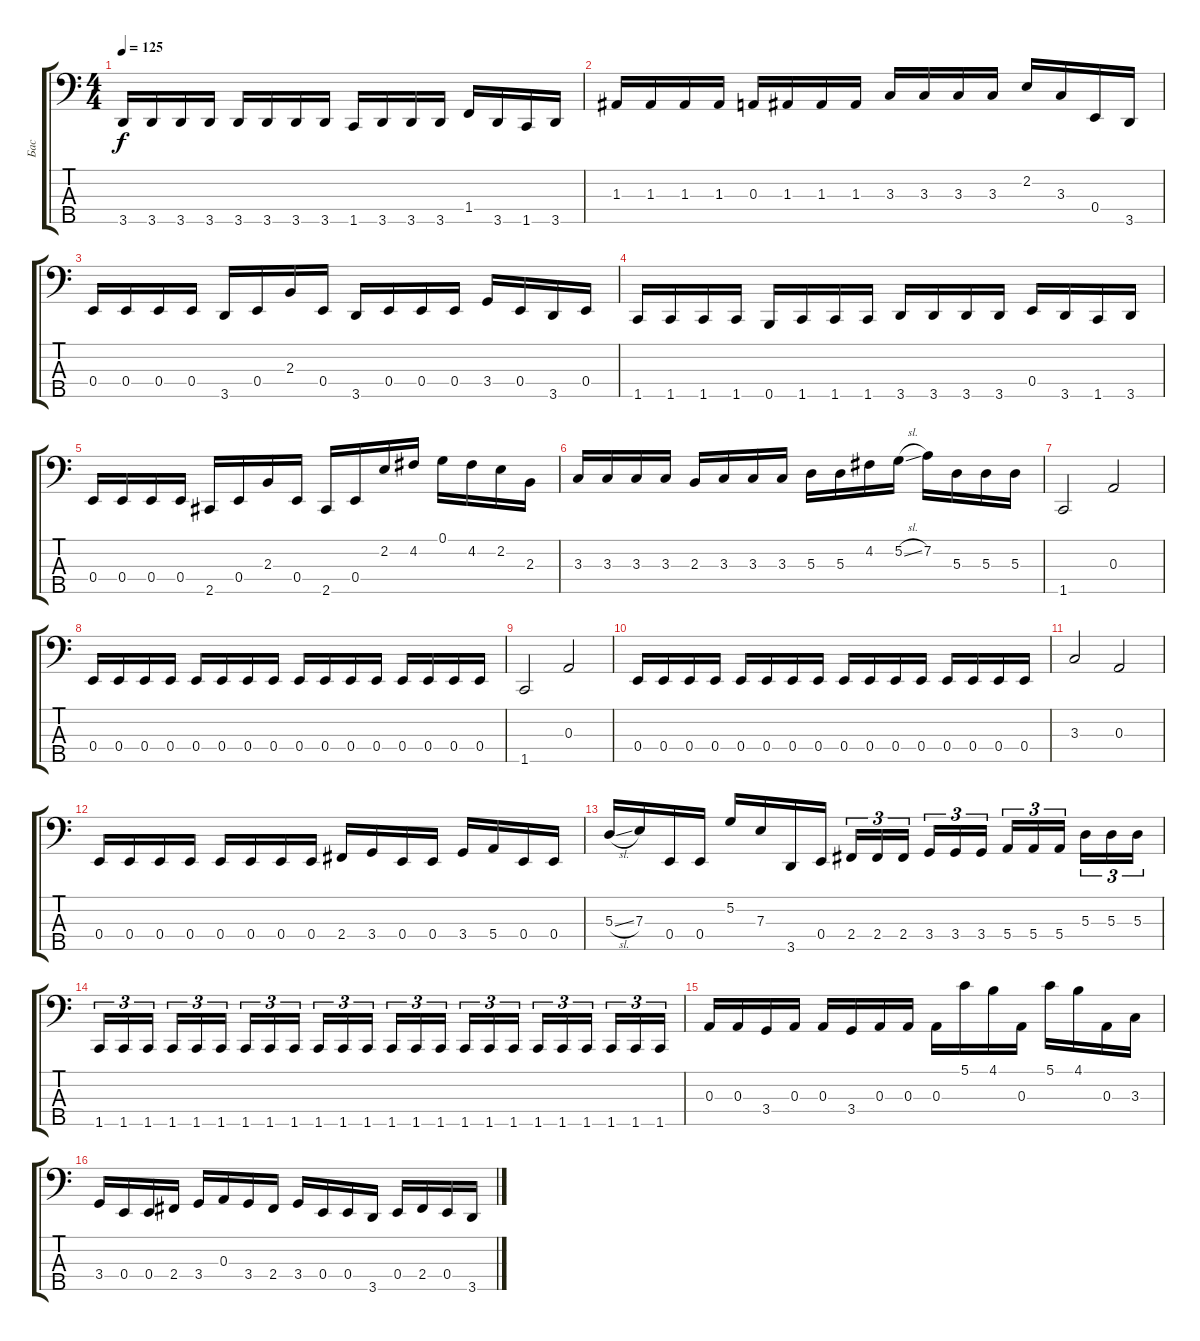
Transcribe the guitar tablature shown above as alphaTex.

\track ("Бас" "Бас") {instrument slapbass2}
\staff {score tabs}
\tuning (G2 D2 A1 E1 B0) {hide}
\ts (4 4)
\tempo 125
\clef f4
\ks c
3.5.16{dy f} 3.5.16 3.5.16 3.5.16 3.5.16 3.5.16 3.5.16 3.5.16 1.5.16 3.5.16 3.5.16 3.5.16 1.4.16 3.5.16 1.5.16 3.5.16 |
1.3.16 1.3.16 1.3.16 1.3.16 0.3.16 1.3.16 1.3.16 1.3.16 3.3.16 3.3.16 3.3.16 3.3.16 2.2.16 3.3.16 0.4.16 3.5.16 |
0.4.16 0.4.16 0.4.16 0.4.16 3.5.16 0.4.16 2.3.16 0.4.16 3.5.16 0.4.16 0.4.16 0.4.16 3.4.16 0.4.16 3.5.16 0.4.16 |
1.5.16 1.5.16 1.5.16 1.5.16 0.5.16 1.5.16 1.5.16 1.5.16 3.5.16 3.5.16 3.5.16 3.5.16 0.4.16 3.5.16 1.5.16 3.5.16 |
0.4.16 0.4.16 0.4.16 0.4.16 2.5.16 0.4.16 2.3.16 0.4.16 2.5.16 0.4.16 2.2.16 4.2.16 0.1.16 4.2.16 2.2.16 2.3.16 |
3.3.16 3.3.16 3.3.16 3.3.16 2.3.16 3.3.16 3.3.16 3.3.16 5.3.16 5.3.16 4.2.16 5.2{sl}.16 7.2.16 5.3.16 5.3.16 5.3.16 |
1.5.2 0.3.2 |
0.4.16 0.4.16 0.4.16 0.4.16 0.4.16 0.4.16 0.4.16 0.4.16 0.4.16 0.4.16 0.4.16 0.4.16 0.4.16 0.4.16 0.4.16 0.4.16 |
1.5.2 0.3.2 |
0.4.16 0.4.16 0.4.16 0.4.16 0.4.16 0.4.16 0.4.16 0.4.16 0.4.16 0.4.16 0.4.16 0.4.16 0.4.16 0.4.16 0.4.16 0.4.16 |
3.3.2 0.3.2 |
0.4.16 0.4.16 0.4.16 0.4.16 0.4.16 0.4.16 0.4.16 0.4.16 2.4.16 3.4.16 0.4.16 0.4.16 3.4.16 5.4.16 0.4.16 0.4.16 |
5.3{sl}.16 7.3.16 0.4.16 0.4.16 5.2.16 7.3.16 3.5.16 0.4.16 2.4.16{tu (3 2)} 2.4.16{tu (3 2)} 2.4.16{tu (3 2) beam splitsecondary} 3.4.16{tu (3 2)} 3.4.16{tu (3 2)} 3.4.16{tu (3 2)} 5.4.16{tu (3 2)} 5.4.16{tu (3 2)} 5.4.16{tu (3 2) beam splitsecondary} 5.3.16{tu (3 2)} 5.3.16{tu (3 2)} 5.3.16{tu (3 2)} |
1.5.16{tu (3 2)} 1.5.16{tu (3 2)} 1.5.16{tu (3 2) beam splitsecondary} 1.5.16{tu (3 2)} 1.5.16{tu (3 2)} 1.5.16{tu (3 2)} 1.5.16{tu (3 2)} 1.5.16{tu (3 2)} 1.5.16{tu (3 2) beam splitsecondary} 1.5.16{tu (3 2)} 1.5.16{tu (3 2)} 1.5.16{tu (3 2)} 1.5.16{tu (3 2)} 1.5.16{tu (3 2)} 1.5.16{tu (3 2) beam splitsecondary} 1.5.16{tu (3 2)} 1.5.16{tu (3 2)} 1.5.16{tu (3 2)} 1.5.16{tu (3 2)} 1.5.16{tu (3 2)} 1.5.16{tu (3 2) beam splitsecondary} 1.5.16{tu (3 2)} 1.5.16{tu (3 2)} 1.5.16{tu (3 2)} |
0.3.16 0.3.16 3.4.16 0.3.16 0.3.16 3.4.16 0.3.16 0.3.16 0.3.16 5.1.16 4.1.16 0.3.16 5.1.16 4.1.16 0.3.16 3.3.16 |
3.4.16 0.4.16 0.4.16 2.4.16 3.4.16 0.3.16 3.4.16 2.4.16 3.4.16 0.4.16 0.4.16 3.5.16 0.4.16 2.4.16 0.4.16 3.5.16
